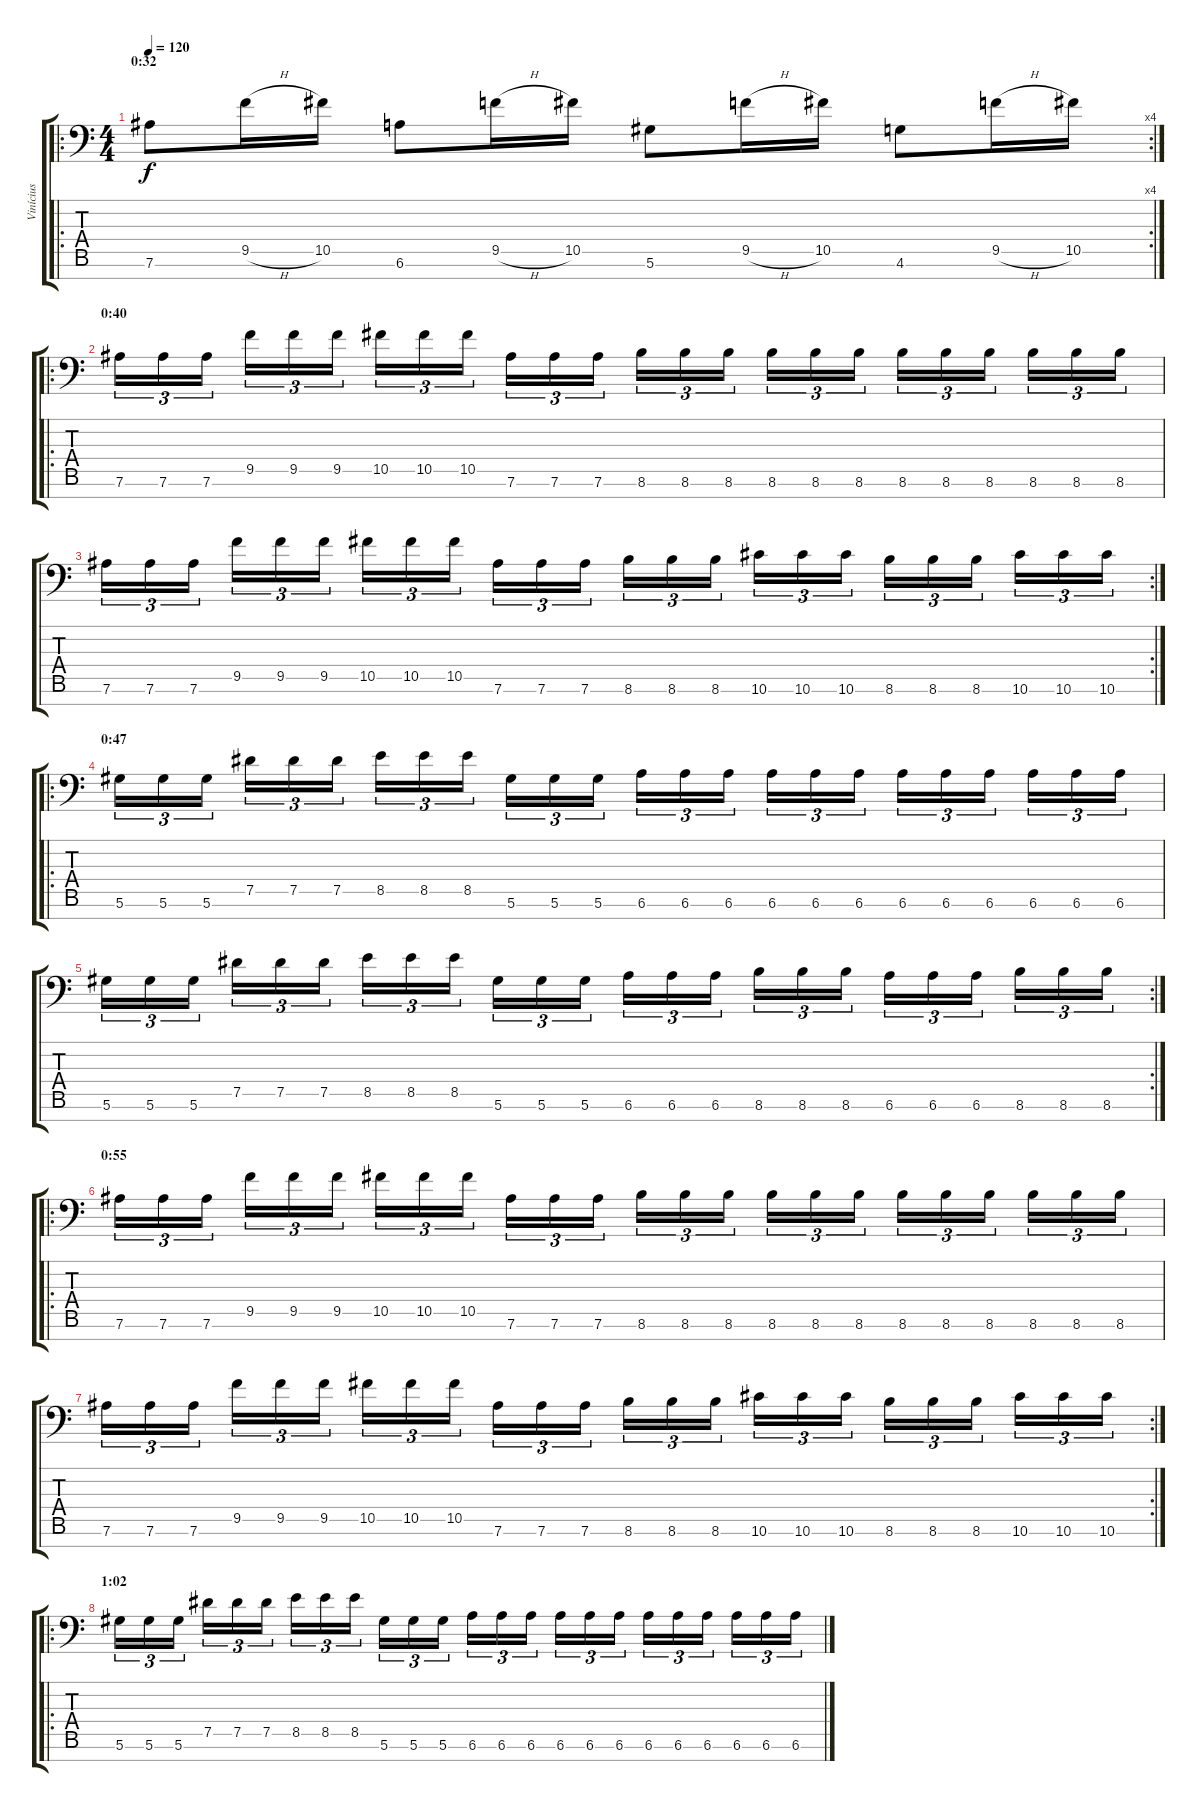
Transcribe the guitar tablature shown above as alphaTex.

\track ("Vinícius" "Vinícius") {instrument distortionguitar}
\staff {score tabs}
\tuning (Eb4 Bb3 Gb3 Db3 Ab2 Eb2 Bb1) {hide}
\ro
\rc 4
\ts (4 4)
\section ("" "0:32")
\tempo 120
\clef f4
\ks c
7.6.8{dy f} 9.5{h}.16 10.5.16 6.6.8 9.5{h}.16 10.5.16 5.6.8 9.5{h}.16 10.5.16 4.6.8 9.5{h}.16 10.5.16 |
\ro
\section ("" "0:40")
7.6.16{tu (3 2)} 7.6.16{tu (3 2)} 7.6.16{tu (3 2)} 9.5.16{tu (3 2)} 9.5.16{tu (3 2)} 9.5.16{tu (3 2)} 10.5.16{tu (3 2)} 10.5.16{tu (3 2)} 10.5.16{tu (3 2)} 7.6.16{tu (3 2)} 7.6.16{tu (3 2)} 7.6.16{tu (3 2)} 8.6.16{tu (3 2)} 8.6.16{tu (3 2)} 8.6.16{tu (3 2)} 8.6.16{tu (3 2)} 8.6.16{tu (3 2)} 8.6.16{tu (3 2)} 8.6.16{tu (3 2)} 8.6.16{tu (3 2)} 8.6.16{tu (3 2)} 8.6.16{tu (3 2)} 8.6.16{tu (3 2)} 8.6.16{tu (3 2)} |
\rc 2
7.6.16{tu (3 2)} 7.6.16{tu (3 2)} 7.6.16{tu (3 2)} 9.5.16{tu (3 2)} 9.5.16{tu (3 2)} 9.5.16{tu (3 2)} 10.5.16{tu (3 2)} 10.5.16{tu (3 2)} 10.5.16{tu (3 2)} 7.6.16{tu (3 2)} 7.6.16{tu (3 2)} 7.6.16{tu (3 2)} 8.6.16{tu (3 2)} 8.6.16{tu (3 2)} 8.6.16{tu (3 2)} 10.6.16{tu (3 2)} 10.6.16{tu (3 2)} 10.6.16{tu (3 2)} 8.6.16{tu (3 2)} 8.6.16{tu (3 2)} 8.6.16{tu (3 2)} 10.6.16{tu (3 2)} 10.6.16{tu (3 2)} 10.6.16{tu (3 2)} |
\ro
\section ("" "0:47")
5.6.16{tu (3 2)} 5.6.16{tu (3 2)} 5.6.16{tu (3 2)} 7.5.16{tu (3 2)} 7.5.16{tu (3 2)} 7.5.16{tu (3 2)} 8.5.16{tu (3 2)} 8.5.16{tu (3 2)} 8.5.16{tu (3 2)} 5.6.16{tu (3 2)} 5.6.16{tu (3 2)} 5.6.16{tu (3 2)} 6.6.16{tu (3 2)} 6.6.16{tu (3 2)} 6.6.16{tu (3 2)} 6.6.16{tu (3 2)} 6.6.16{tu (3 2)} 6.6.16{tu (3 2)} 6.6.16{tu (3 2)} 6.6.16{tu (3 2)} 6.6.16{tu (3 2)} 6.6.16{tu (3 2)} 6.6.16{tu (3 2)} 6.6.16{tu (3 2)} |
\rc 2
5.6.16{tu (3 2)} 5.6.16{tu (3 2)} 5.6.16{tu (3 2)} 7.5.16{tu (3 2)} 7.5.16{tu (3 2)} 7.5.16{tu (3 2)} 8.5.16{tu (3 2)} 8.5.16{tu (3 2)} 8.5.16{tu (3 2)} 5.6.16{tu (3 2)} 5.6.16{tu (3 2)} 5.6.16{tu (3 2)} 6.6.16{tu (3 2)} 6.6.16{tu (3 2)} 6.6.16{tu (3 2)} 8.6.16{tu (3 2)} 8.6.16{tu (3 2)} 8.6.16{tu (3 2)} 6.6.16{tu (3 2)} 6.6.16{tu (3 2)} 6.6.16{tu (3 2)} 8.6.16{tu (3 2)} 8.6.16{tu (3 2)} 8.6.16{tu (3 2)} |
\ro
\section ("" "0:55")
7.6.16{tu (3 2)} 7.6.16{tu (3 2)} 7.6.16{tu (3 2)} 9.5.16{tu (3 2)} 9.5.16{tu (3 2)} 9.5.16{tu (3 2)} 10.5.16{tu (3 2)} 10.5.16{tu (3 2)} 10.5.16{tu (3 2)} 7.6.16{tu (3 2)} 7.6.16{tu (3 2)} 7.6.16{tu (3 2)} 8.6.16{tu (3 2)} 8.6.16{tu (3 2)} 8.6.16{tu (3 2)} 8.6.16{tu (3 2)} 8.6.16{tu (3 2)} 8.6.16{tu (3 2)} 8.6.16{tu (3 2)} 8.6.16{tu (3 2)} 8.6.16{tu (3 2)} 8.6.16{tu (3 2)} 8.6.16{tu (3 2)} 8.6.16{tu (3 2)} |
\rc 2
7.6.16{tu (3 2)} 7.6.16{tu (3 2)} 7.6.16{tu (3 2)} 9.5.16{tu (3 2)} 9.5.16{tu (3 2)} 9.5.16{tu (3 2)} 10.5.16{tu (3 2)} 10.5.16{tu (3 2)} 10.5.16{tu (3 2)} 7.6.16{tu (3 2)} 7.6.16{tu (3 2)} 7.6.16{tu (3 2)} 8.6.16{tu (3 2)} 8.6.16{tu (3 2)} 8.6.16{tu (3 2)} 10.6.16{tu (3 2)} 10.6.16{tu (3 2)} 10.6.16{tu (3 2)} 8.6.16{tu (3 2)} 8.6.16{tu (3 2)} 8.6.16{tu (3 2)} 10.6.16{tu (3 2)} 10.6.16{tu (3 2)} 10.6.16{tu (3 2)} |
\ro
\section ("" "1:02")
5.6.16{tu (3 2)} 5.6.16{tu (3 2)} 5.6.16{tu (3 2)} 7.5.16{tu (3 2)} 7.5.16{tu (3 2)} 7.5.16{tu (3 2)} 8.5.16{tu (3 2)} 8.5.16{tu (3 2)} 8.5.16{tu (3 2)} 5.6.16{tu (3 2)} 5.6.16{tu (3 2)} 5.6.16{tu (3 2)} 6.6.16{tu (3 2)} 6.6.16{tu (3 2)} 6.6.16{tu (3 2)} 6.6.16{tu (3 2)} 6.6.16{tu (3 2)} 6.6.16{tu (3 2)} 6.6.16{tu (3 2)} 6.6.16{tu (3 2)} 6.6.16{tu (3 2)} 6.6.16{tu (3 2)} 6.6.16{tu (3 2)} 6.6.16{tu (3 2)}
